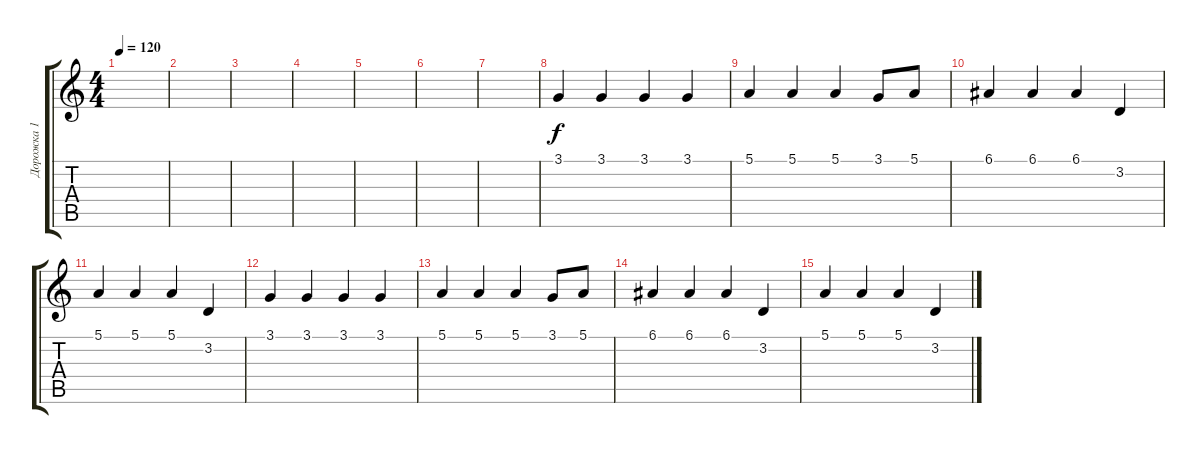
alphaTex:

\track ("Дорожка 1" "Дорожка 1") {instrument fx4atmosphere}
\staff {score tabs}
\tuning (E4 B3 G3 D3 A2 E2) {hide}
\ts (4 4)
\tempo 120
\clef g2
\ks c
|
|
|
|
|
|
|
3.1.4 3.1.4 3.1.4 3.1.4 |
5.1.4 5.1.4 5.1.4 3.1.8 5.1.8 |
6.1.4 6.1.4 6.1.4 3.2.4 |
5.1.4 5.1.4 5.1.4 3.2.4 |
3.1.4 3.1.4 3.1.4 3.1.4 |
5.1.4 5.1.4 5.1.4 3.1.8 5.1.8 |
6.1.4 6.1.4 6.1.4 3.2.4 |
5.1.4 5.1.4 5.1.4 3.2.4
